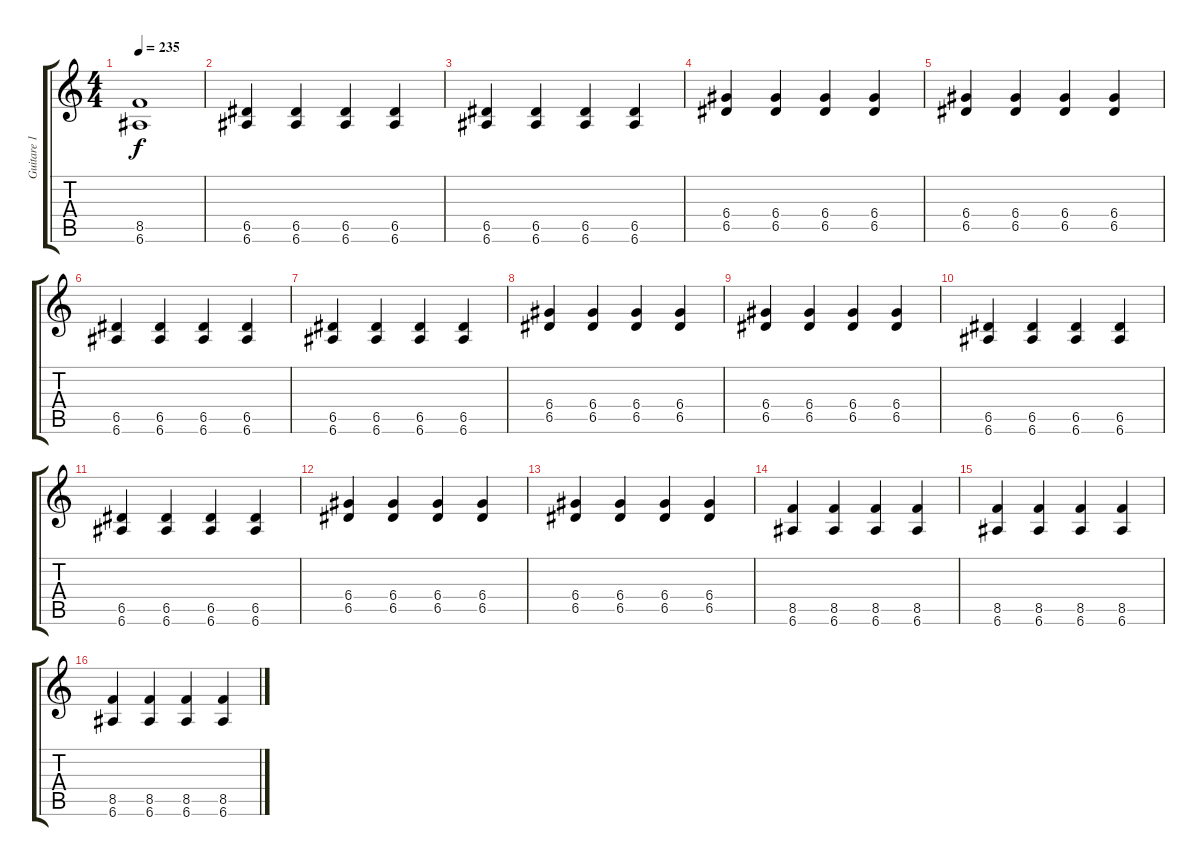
\track ("Guitare 1" "Guitare 1") {instrument distortionguitar}
\staff {score tabs}
\tuning (E4 B3 G3 D3 A2 E2) {hide}
\ts (4 4)
\tempo 235
\clef g2
\ks c
(8.5{t} 6.6{t}).1{dy f} |
(6.5 6.6).4 (6.5 6.6).4 (6.5 6.6).4 (6.5 6.6).4 |
(6.5 6.6).4 (6.5 6.6).4 (6.5 6.6).4 (6.5 6.6).4 |
(6.4 6.5).4 (6.4 6.5).4 (6.4 6.5).4 (6.4 6.5).4 |
(6.4 6.5).4 (6.4 6.5).4 (6.4 6.5).4 (6.4 6.5).4 |
(6.5 6.6).4 (6.5 6.6).4 (6.5 6.6).4 (6.5 6.6).4 |
(6.5 6.6).4 (6.5 6.6).4 (6.5 6.6).4 (6.5 6.6).4 |
(6.4 6.5).4 (6.4 6.5).4 (6.4 6.5).4 (6.4 6.5).4 |
(6.4 6.5).4 (6.4 6.5).4 (6.4 6.5).4 (6.4 6.5).4 |
(6.5 6.6).4 (6.5 6.6).4 (6.5 6.6).4 (6.5 6.6).4 |
(6.5 6.6).4 (6.5 6.6).4 (6.5 6.6).4 (6.5 6.6).4 |
(6.4 6.5).4 (6.4 6.5).4 (6.4 6.5).4 (6.4 6.5).4 |
(6.4 6.5).4 (6.4 6.5).4 (6.4 6.5).4 (6.4 6.5).4 |
(8.5 6.6).4 (8.5 6.6).4 (8.5 6.6).4 (8.5 6.6).4 |
(8.5 6.6).4 (8.5 6.6).4 (8.5 6.6).4 (8.5 6.6).4 |
(8.5 6.6).4 (8.5 6.6).4 (8.5 6.6).4 (8.5 6.6).4
